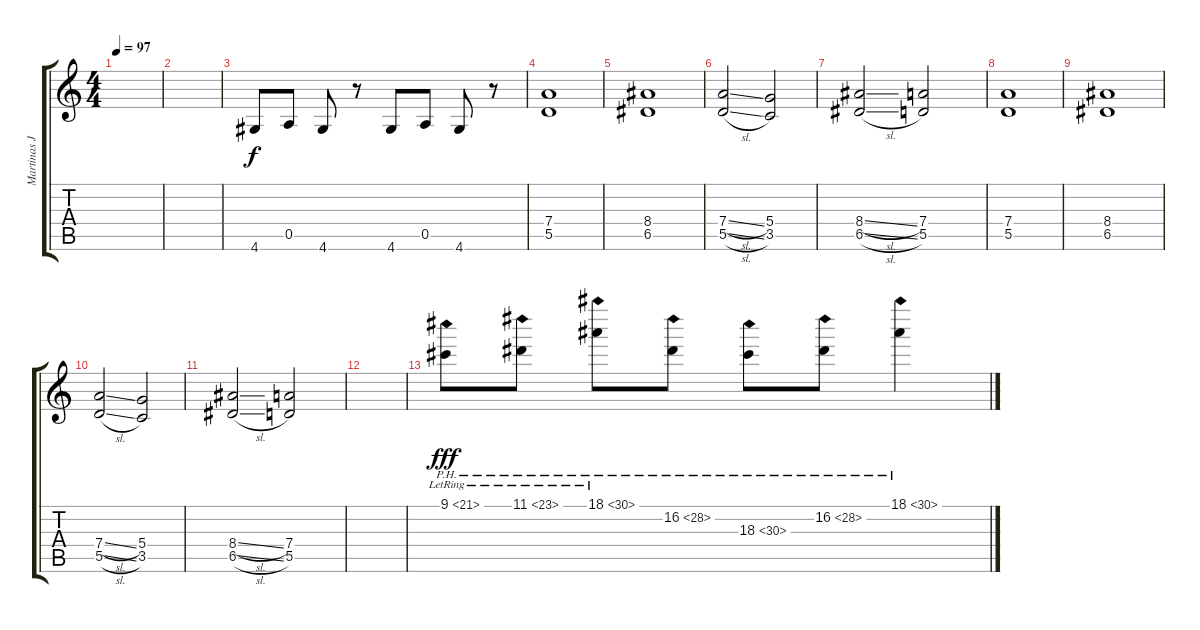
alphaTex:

\track ("Martinas Jabs" "Martinas J") {instrument distortionguitar}
\staff {score tabs}
\tuning (E4 B3 G3 D3 A2 E2) {hide}
\ts (4 4)
\tempo 97
\clef g2
\ks c
|
|
4.6.8{dy f} 0.5.8 4.6.8 r.8 4.6.8 0.5.8 4.6.8 r.8 |
(7.4 5.5).1 |
(8.4 6.5).1 |
(7.4{sl} 5.5{sl}).2 (5.4 3.5).2 |
(8.4{sl} 6.5{sl}).2 (7.4 5.5).2 |
(7.4 5.5).1 |
(8.4 6.5).1 |
(7.4{sl} 5.5{sl}).2 (5.4 3.5).2 |
(8.4{sl} 6.5{sl}).2 (7.4 5.5).2 |
|
9.1{ph 12 lr}.8{dy fff} 11.1{ph 12 lr}.8 18.1{ph 12 lr}.8 16.2{ph 12}.8 18.3{ph 12}.8 16.2{ph 12}.8 18.1{ph 12}.4
